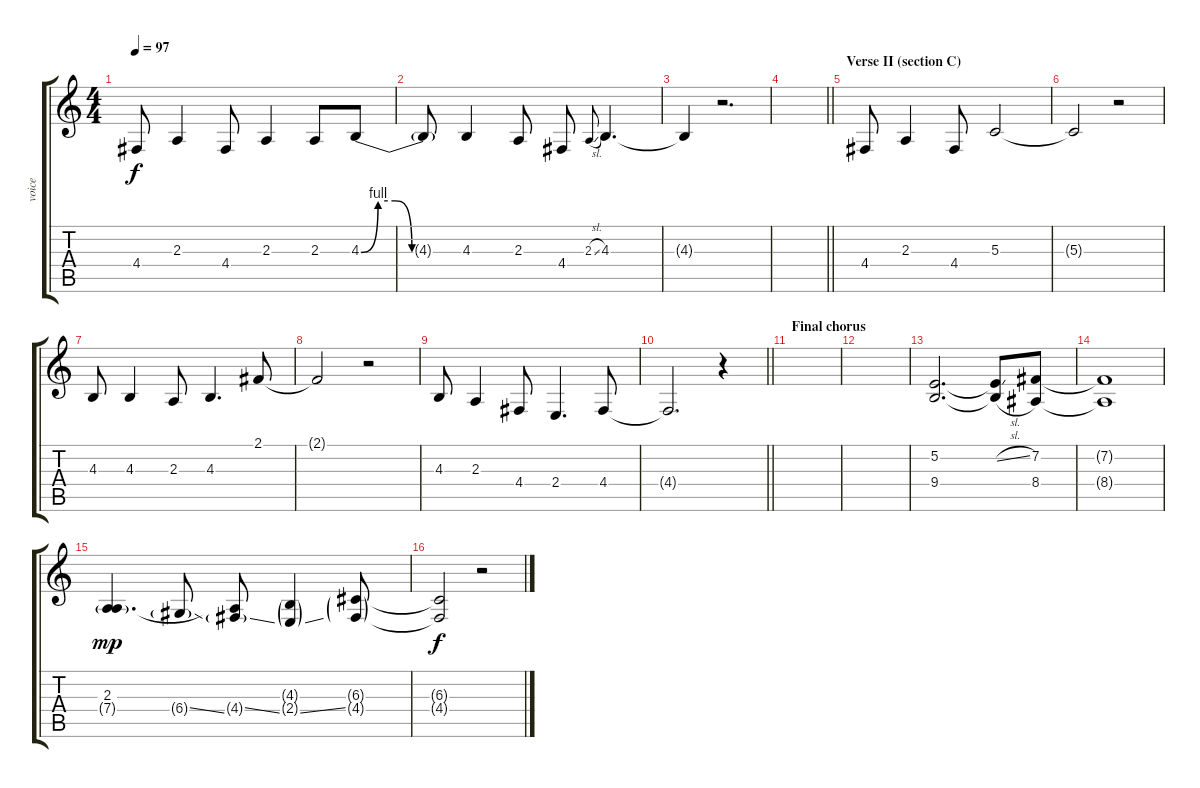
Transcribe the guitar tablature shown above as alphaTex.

\track ("voice" "voice") {instrument ocarina}
\staff {score tabs}
\tuning (E4 B3 G3 D3 A2 E2) {hide}
\ts (4 4)
\tempo 97
\clef g2
\ks c
4.4.8{dy f} 2.3.4 4.4.8 2.3.4 2.3.8 4.3{be (custom 0 0 10 4 20 4 30 0 60 0)}.8 |
4.3{t}.8 4.3.4 2.3.8 4.4.8 2.3{sl}.8{gr onbeat} 4.3.4{d} |
4.3{t}.4 r.2{d} |
\barLineRight lightlight
|
\section ("" "Verse II (section C)")
4.4.8 2.3.4 4.4.8 5.3.2 |
5.3{t}.2 r.2 |
4.3.8 4.3.4 2.3.8 4.3.4{d} 2.1.8 |
2.1{t}.2 r.2 |
4.3.8 2.3.4 4.4.8 2.4.4{d} 4.4.8 |
\barLineRight lightlight
4.4{t}.2{d} r.4 |
\section ("" "Final chorus")
|
|
(5.2 9.4).2{d} (5.2{sl t} 9.4{h t}).8 (7.2 8.4).8 |
(7.2{t} 8.4{t}).1 |
(2.3 7.4{g}).4{d dy mp} 6.4{ss g}.8 (2.3{t} 4.4{ss g}).8 (4.3{g} 2.4{ss g}).4 (6.3{g} 4.4{g}).8 |
(6.3{t} 4.4{t}).2{dy f} r.2
